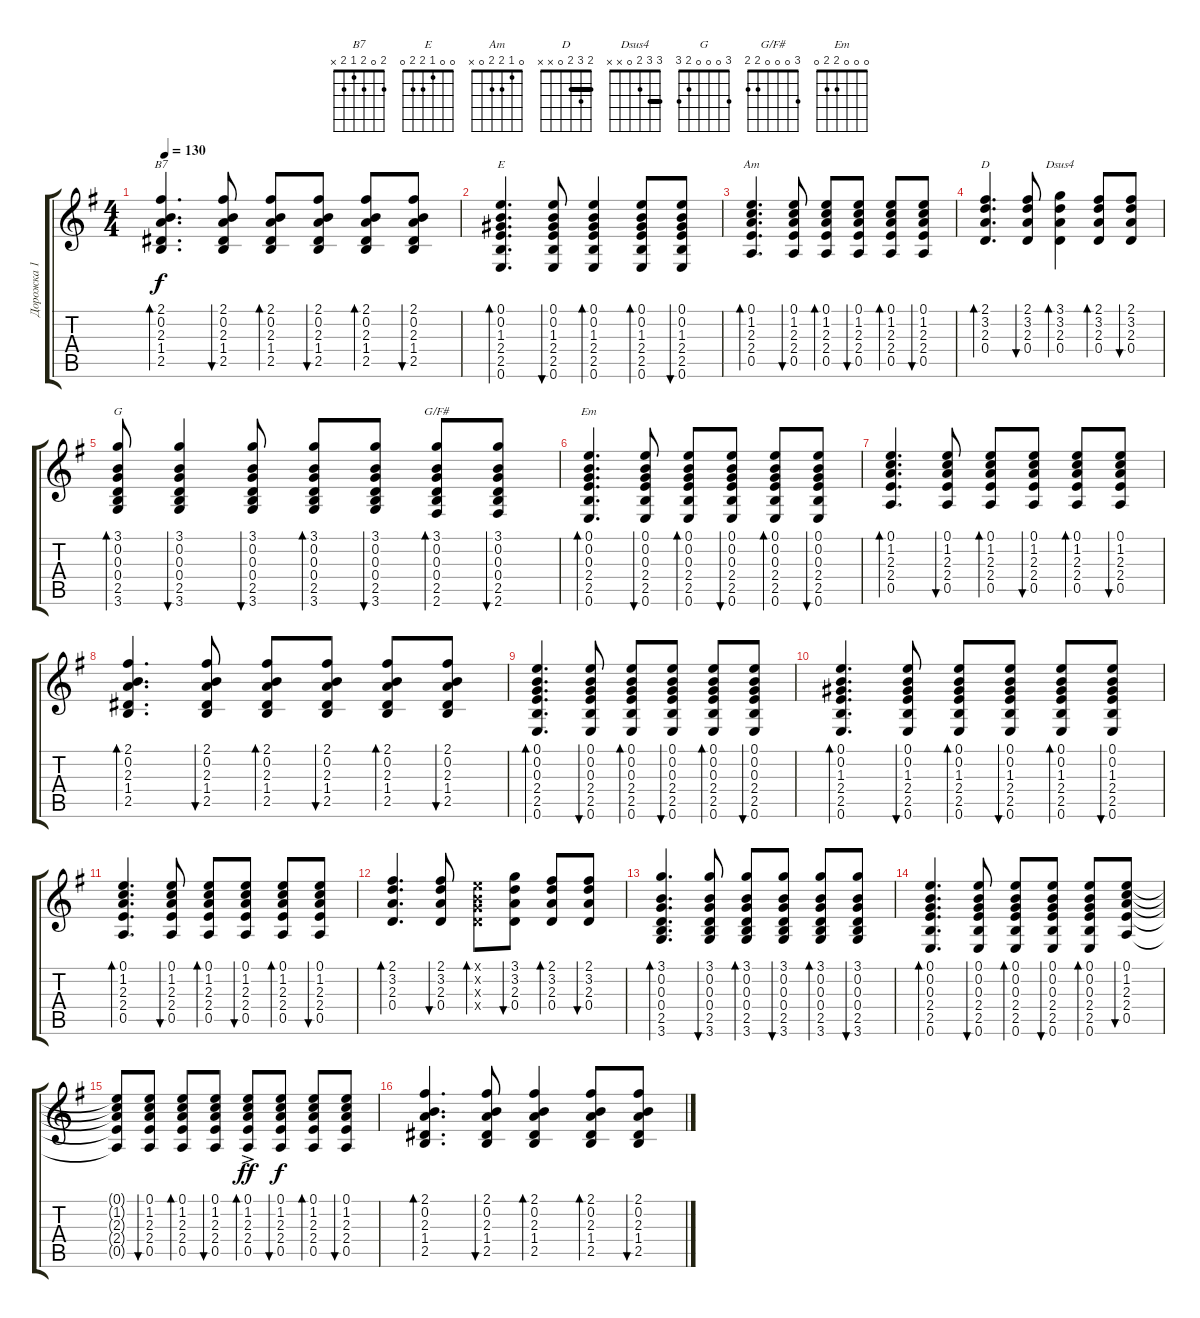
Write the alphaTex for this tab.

\track ("Дорожка 1" "Дорожка 1") {instrument acousticguitarsteel}
\staff {score tabs}
\tuning (E4 B3 G3 D3 A2 E2) {hide}
\chord ("B7" 2 0 2 1 2 x)
\chord ("E" 0 0 1 2 2 0)
\chord ("Am" 0 1 2 2 0 x)
\chord ("D" 2 3 2 0 x x) {barre 2}
\chord ("Dsus4" 3 3 2 0 x x) {barre 3}
\chord ("G" 3 0 0 0 2 3)
\chord ("G/F#" 3 0 0 0 2 2)
\chord ("Em" 0 0 0 2 2 0)
\ts (4 4)
\tempo 130
\clef g2
\ks eminor
(2.1 0.2 2.3 1.4 2.5).4{d bd 60 ch "B7" dy f} (2.1 0.2 2.3 1.4 2.5).8{bu 60} (2.1 0.2 2.3 1.4 2.5).8{bd 60} (2.1 0.2 2.3 1.4 2.5).8{bu 60} (2.1 0.2 2.3 1.4 2.5).8{bd 60} (2.1 0.2 2.3 1.4 2.5).8{bu 60} |
(0.1 0.2 1.3 2.4 2.5 0.6).4{d bd 60 ch "E"} (0.1 0.2 1.3 2.4 2.5 0.6).8{bu 60} (0.1 0.2 1.3 2.4 2.5 0.6).4{bd 60} (0.1 0.2 1.3 2.4 2.5 0.6).8{bd 60} (0.1 0.2 1.3 2.4 2.5 0.6).8{bu 60} |
(0.1 1.2 2.3 2.4 0.5).4{d bd 60 ch "Am"} (0.1 1.2 2.3 2.4 0.5).8{bu 60} (0.1 1.2 2.3 2.4 0.5).8{bd 60} (0.1 1.2 2.3 2.4 0.5).8{bu 60} (0.1 1.2 2.3 2.4 0.5).8{bd 60} (0.1 1.2 2.3 2.4 0.5).8{bu 60} |
(2.1 3.2 2.3 0.4).4{d bd 60 ch "D"} (2.1 3.2 2.3 0.4).8{bu 60} (3.1 3.2 2.3 0.4).4{bd 60 ch "Dsus4"} (2.1 3.2 2.3 0.4).8{bd 60} (2.1 3.2 2.3 0.4).8{bu 60} |
(3.1 0.2 0.3 0.4 2.5 3.6).8{bd 60 ch "G"} (3.1 0.2 0.3 0.4 2.5 3.6).4{bu 60} (3.1 0.2 0.3 0.4 2.5 3.6).8{bu 60} (3.1 0.2 0.3 0.4 2.5 3.6).8{bd 60} (3.1 0.2 0.3 0.4 2.5 3.6).8{bu 60} (3.1 0.2 0.3 0.4 2.5 2.6).8{bd 60 ch "G/F#"} (3.1 0.2 0.3 0.4 2.5 2.6).8{bu 60} |
(0.1 0.2 0.3 2.4 2.5 0.6).4{d bd 60 ch "Em"} (0.1 0.2 0.3 2.4 2.5 0.6).8{bu 60} (0.1 0.2 0.3 2.4 2.5 0.6).8{bd 60} (0.1 0.2 0.3 2.4 2.5 0.6).8{bu 60} (0.1 0.2 0.3 2.4 2.5 0.6).8{bd 60} (0.1 0.2 0.3 2.4 2.5 0.6).8{bu 60} |
(0.1 1.2 2.3 2.4 0.5).4{d bd 60} (0.1 1.2 2.3 2.4 0.5).8{bu 60} (0.1 1.2 2.3 2.4 0.5).8{bd 60} (0.1 1.2 2.3 2.4 0.5).8{bu 60} (0.1 1.2 2.3 2.4 0.5).8{bd 60} (0.1 1.2 2.3 2.4 0.5).8{bu 60} |
(2.1 0.2 2.3 1.4 2.5).4{d bd 60} (2.1 0.2 2.3 1.4 2.5).8{bu 60} (2.1 0.2 2.3 1.4 2.5).8{bd 60} (2.1 0.2 2.3 1.4 2.5).8{bu 60} (2.1 0.2 2.3 1.4 2.5).8{bd 60} (2.1 0.2 2.3 1.4 2.5).8{bu 60} |
(0.1 0.2 0.3 2.4 2.5 0.6).4{d bd 60} (0.1 0.2 0.3 2.4 2.5 0.6).8{bu 60} (0.1 0.2 0.3 2.4 2.5 0.6).8{bd 60} (0.1 0.2 0.3 2.4 2.5 0.6).8{bu 60} (0.1 0.2 0.3 2.4 2.5 0.6).8{bd 60} (0.1 0.2 0.3 2.4 2.5 0.6).8{bu 60} |
(0.1 0.2 1.3 2.4 2.5 0.6).4{d bd 60} (0.1 0.2 1.3 2.4 2.5 0.6).8{bu 60} (0.1 0.2 1.3 2.4 2.5 0.6).8{bd 60} (0.1 0.2 1.3 2.4 2.5 0.6).8{bu 60} (0.1 0.2 1.3 2.4 2.5 0.6).8{bd 60} (0.1 0.2 1.3 2.4 2.5 0.6).8{bu 60} |
(0.1 1.2 2.3 2.4 0.5).4{d bd 60} (0.1 1.2 2.3 2.4 0.5).8{bu 60} (0.1 1.2 2.3 2.4 0.5).8{bd 60} (0.1 1.2 2.3 2.4 0.5).8{bu 60} (0.1 1.2 2.3 2.4 0.5).8{bd 60} (0.1 1.2 2.3 2.4 0.5).8{bu 60} |
(2.1 3.2 2.3 0.4).4{d bd 60} (2.1 3.2 2.3 0.4).8{bu 60} (0.1{x} 0.2{x} 0.3{x} 0.4{x}).8{bd 60} (3.1 3.2 2.3 0.4).8{bu 60} (2.1 3.2 2.3 0.4).8{bd 60} (2.1 3.2 2.3 0.4).8{bu 60} |
(3.1 0.2 0.3 0.4 2.5 3.6).4{d bd 60} (3.1 0.2 0.3 0.4 2.5 3.6).8{bu 60} (3.1 0.2 0.3 0.4 2.5 3.6).8{bd 60} (3.1 0.2 0.3 0.4 2.5 3.6).8{bu 60} (3.1 0.2 0.3 0.4 2.5 3.6).8{bd 60} (3.1 0.2 0.3 0.4 2.5 3.6).8{bu 60} |
(0.1 0.2 0.3 2.4 2.5 0.6).4{d bd 60} (0.1 0.2 0.3 2.4 2.5 0.6).8{bu 60} (0.1 0.2 0.3 2.4 2.5 0.6).8{bd 60} (0.1 0.2 0.3 2.4 2.5 0.6).8{bu 60} (0.1 0.2 0.3 2.4 2.5 0.6).8{bd 60} (0.1 1.2 2.3 2.4 0.5).8{bu 60} |
(0.1{t} 1.2{t} 2.3{t} 2.4{t} 0.5{t}).8 (0.1 1.2 2.3 2.4 0.5).8{bu 60} (0.1 1.2 2.3 2.4 0.5).8{bd 60} (0.1 1.2 2.3 2.4 0.5).8{bu 60} (0.1{ac} 1.2{ac} 2.3{ac} 2.4{ac} 0.5{ac}).8{bd 60 dy ff} (0.1 1.2 2.3 2.4 0.5).8{bu 60 dy f} (0.1 1.2 2.3 2.4 0.5).8{bd 60} (0.1 1.2 2.3 2.4 0.5).8{bu 60} |
(2.1 0.2 2.3 1.4 2.5).4{d bd 60} (2.1 0.2 2.3 1.4 2.5).8{bu 60} (2.1 0.2 2.3 1.4 2.5).4{bd 60} (2.1 0.2 2.3 1.4 2.5).8{bd 60} (2.1 0.2 2.3 1.4 2.5).8{bu 60}
